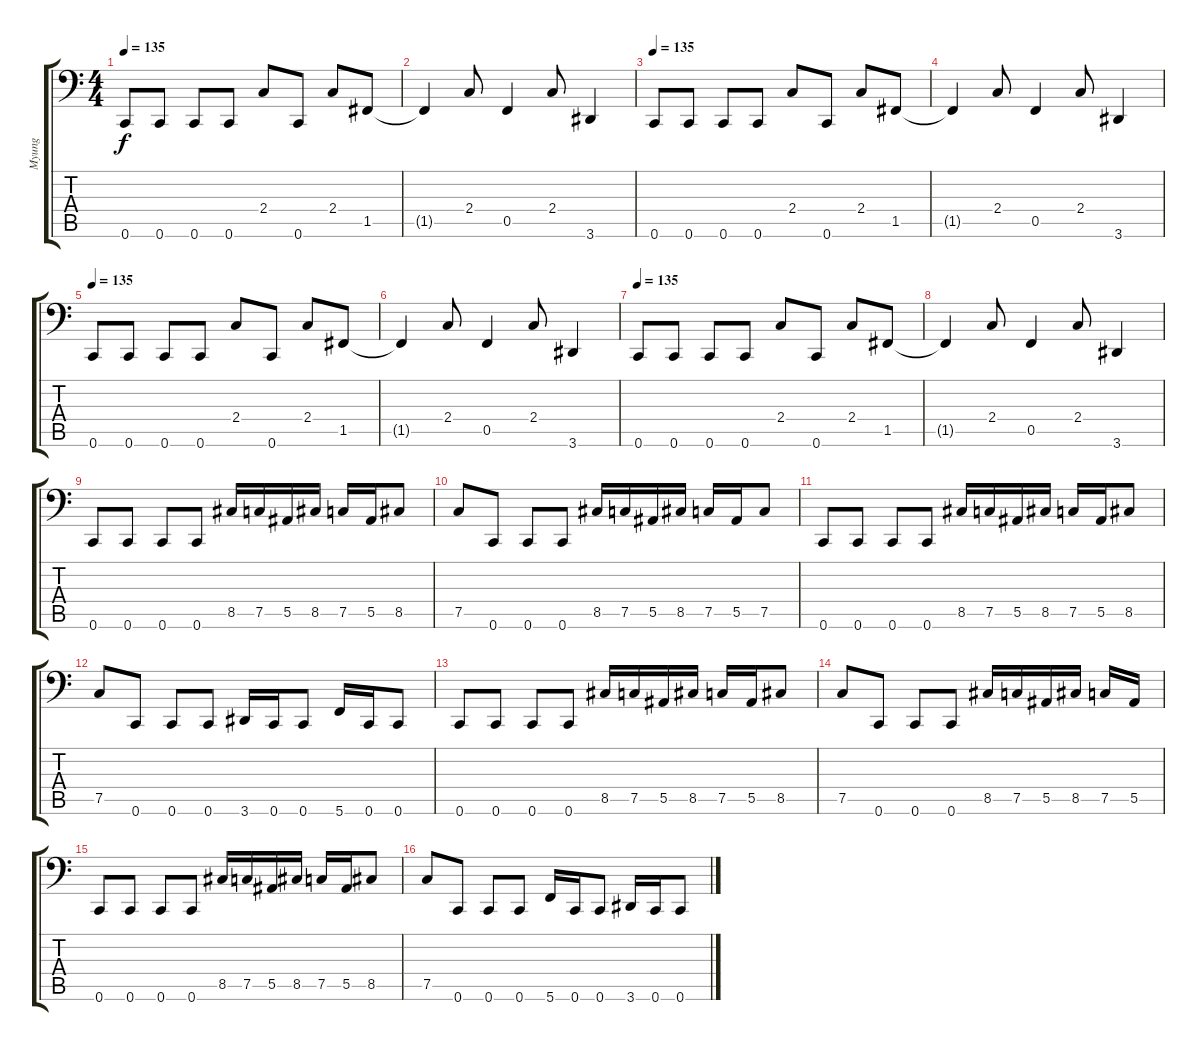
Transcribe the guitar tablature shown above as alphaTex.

\track ("Myung" "Myung") {instrument electricbasspick}
\staff {score tabs}
\tuning (C3 G2 Eb2 Bb1 F1 C1) {hide}
\ts (4 4)
\tempo 135
\clef f4
\ks c
0.6.8{dy f} 0.6.8 0.6.8 0.6.8 2.4.8 0.6.8 2.4.8 1.5.8 |
1.5{t}.4 2.4.8 0.5.4 2.4.8 3.6.4 |
\tempo 135
0.6.8 0.6.8 0.6.8 0.6.8 2.4.8 0.6.8 2.4.8 1.5.8 |
1.5{t}.4 2.4.8 0.5.4 2.4.8 3.6.4 |
\tempo 135
0.6.8 0.6.8 0.6.8 0.6.8 2.4.8 0.6.8 2.4.8 1.5.8 |
1.5{t}.4 2.4.8 0.5.4 2.4.8 3.6.4 |
\tempo 135
0.6.8 0.6.8 0.6.8 0.6.8 2.4.8 0.6.8 2.4.8 1.5.8 |
1.5{t}.4 2.4.8 0.5.4 2.4.8 3.6.4 |
0.6.8 0.6.8 0.6.8 0.6.8 8.5.16 7.5.16 5.5.16 8.5.16 7.5.16 5.5.16 8.5.8 |
7.5.8 0.6.8 0.6.8 0.6.8 8.5.16 7.5.16 5.5.16 8.5.16 7.5.16 5.5.16 7.5.8 |
0.6.8 0.6.8 0.6.8 0.6.8 8.5.16 7.5.16 5.5.16 8.5.16 7.5.16 5.5.16 8.5.8 |
7.5.8 0.6.8 0.6.8 0.6.8 3.6.16 0.6.16 0.6.8 5.6.16 0.6.16 0.6.8 |
0.6.8 0.6.8 0.6.8 0.6.8 8.5.16 7.5.16 5.5.16 8.5.16 7.5.16 5.5.16 8.5.8 |
7.5.8 0.6.8 0.6.8 0.6.8 8.5.16 7.5.16 5.5.16 8.5.16 7.5.16 5.5.16 |
0.6.8 0.6.8 0.6.8 0.6.8 8.5.16 7.5.16 5.5.16 8.5.16 7.5.16 5.5.16 8.5.8 |
7.5.8 0.6.8 0.6.8 0.6.8 5.6.16 0.6.16 0.6.8 3.6.16 0.6.16 0.6.8
